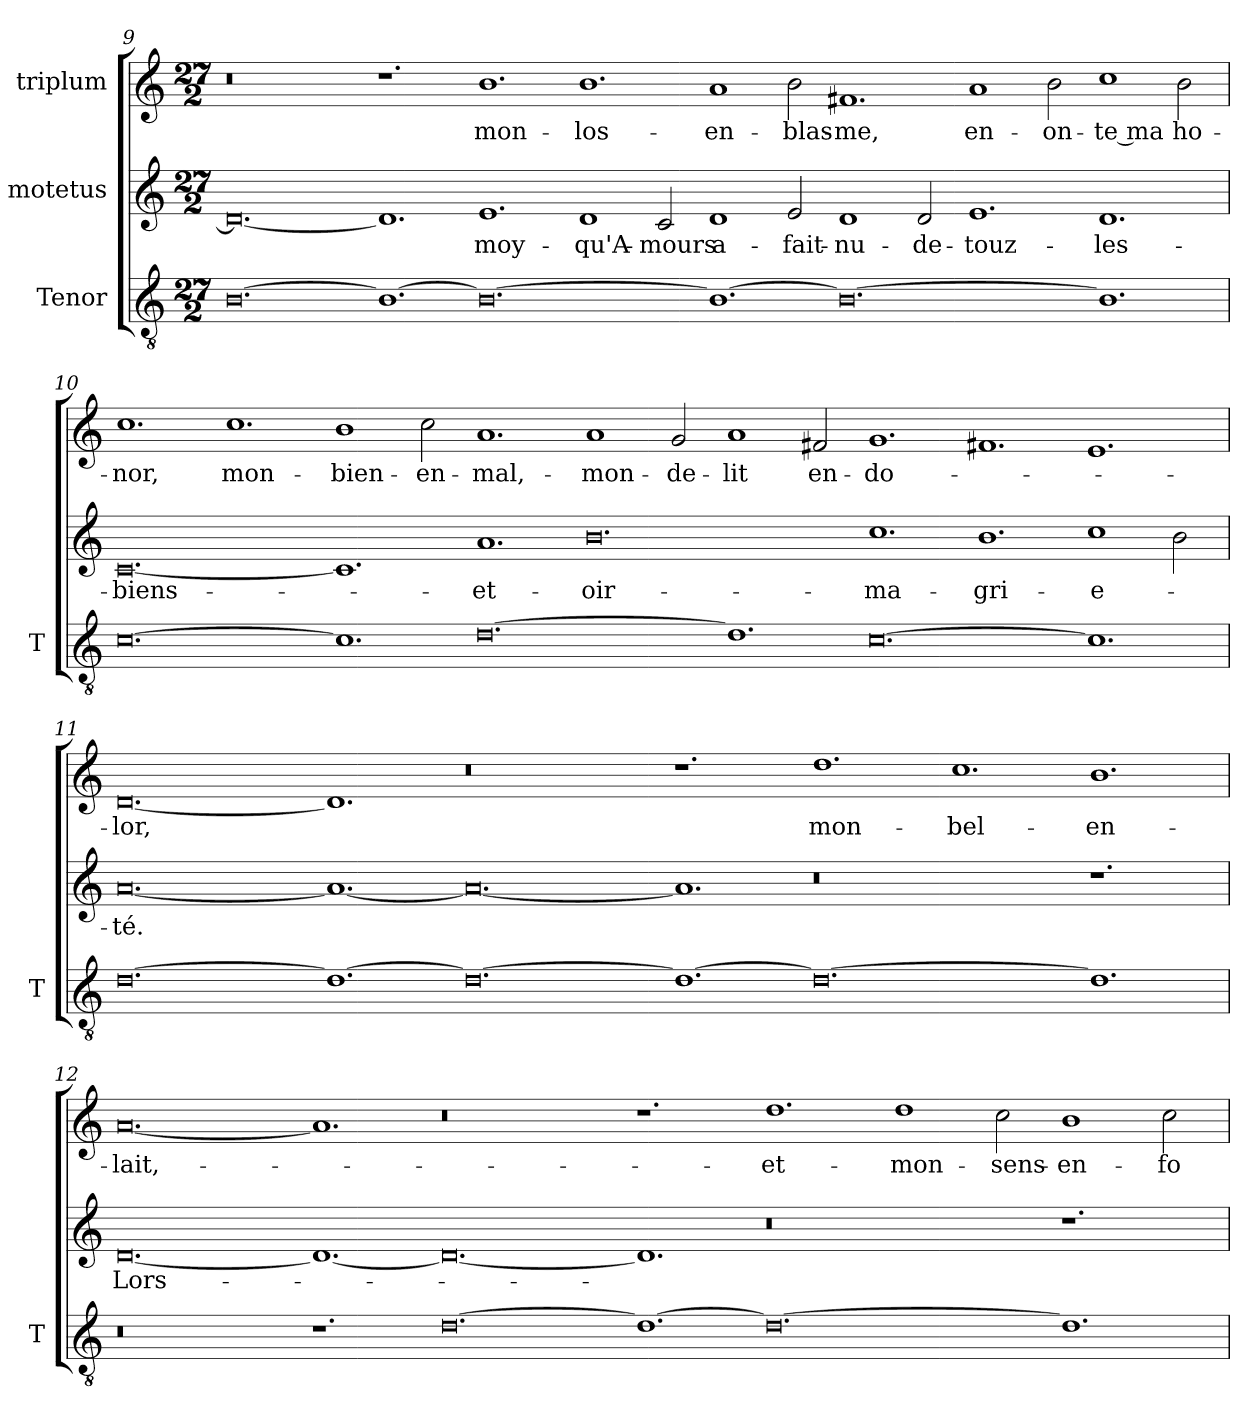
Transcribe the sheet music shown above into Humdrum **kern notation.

**kern	**kern	**text	**kern	**text
*part3	*part2	*part2	*part1	*part1
*staff3	*staff2	*staff2	*staff1	*staff1
*I"Tenor	*I"motetus	*	*I"triplum	*
*I'T	*	*	*	*
*clefGv2	*clefG2	*	*clefG2	*
*k[]	*k[]	*	*k[]	*
*C:	*C:	*	*C:	*
*M27/2	*M27/2	*	*M27/2	*
=9	=9	=9	=9	=9
[0.B\	0.d/_	.	0.r	.
1.B\_	1.d/]	.	1.r	.
0.B\_	1.e/	moy-	1.b\	mon-
.	1d/	qu'A-	1.b\	los-
.	2c/	-mours	.	.
1.B\_	1d/	a-	1a/	en-
.	2e/	fait-	2b\	blas-
0.B\_	1d/	nu-	1.f#X/	-me,
.	2d/	de-	.	.
.	1.e/	touz-	1a/	en-
.	.	.	2b\	on-
1.B\]	1.d/	les-	1cc\	-te ma
.	.	.	2b\	ho-
!!LO:PB:g=z
=10	=10	=10	=10	=10
[0.c\	[0.c/	biens-	1.cc\	-nor,
.	.	.	1.cc\	mon-
1.c\]	1.c/]	.	1b\	bien-
.	.	.	2cc\	en-
[0.d\	1.a/	et-	1.a/	mal,-
.	0.b\	oir-	1a/	mon-
.	.	.	2g/	de-
1.d\]	.	.	1a/	-lit
.	.	.	2f#X/	en-
[0.c\	1.cc\	ma-	1.g/	do-
.	1.b\	gri-	1.f#X/	.
1.c\]	1cc\	-e-	1.e/	.
.	2b\	.	.	.
=11	=11	=11	=11	=11
[0.d\	[0.a/	-té.	[0.d/	-lor,
1.d\_	1.a/_	.	1.d/]	.
0.d\_	0.a/_	.	0.r	.
1.d\_	1.a/]	.	1.r	.
0.d\_	0.r	.	1.dd\	mon-
.	.	.	1.cc\	bel-
1.d\]	1.r	.	1.b\	en-
=12	=12	=12	=12	=12
0.r	[0.d/	Lors-	[0.a/	lait,-
1.r	1.d/_	.	1.a/]	.
[0.d\	0.d/_	.	0.r	.
1.d\_	1.d/]	.	1.r	.
0.d\_	0.r	.	1.dd\	et-
.	.	.	1dd\	mon-
.	.	.	2cc\	sens-
1.d\]	1.r	.	1b\	en-
.	.	.	2cc\	fo-
=	=	=	=	=
*-	*-	*-	*-	*-
